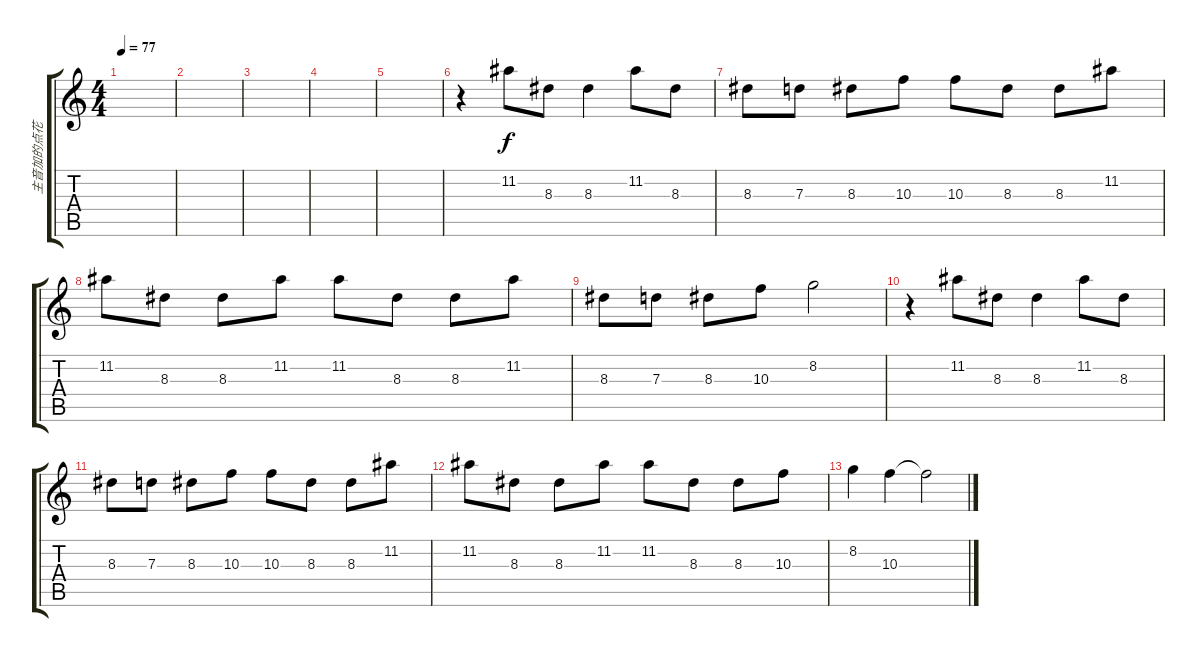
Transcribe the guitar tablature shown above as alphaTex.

\track ("主音加的点花" "主音加的点花") {instrument electricguitarclean}
\staff {score tabs}
\tuning (E4 B3 G3 D3 A2 E2) {hide}
\ts (4 4)
\tempo 77
\clef g2
\ks c
|
|
|
|
|
r.4 11.2.8 8.3.8 8.3.4 11.2.8 8.3.8 |
8.3.8 7.3.8 8.3.8 10.3.8 10.3.8 8.3.8 8.3.8 11.2.8 |
11.2.8 8.3.8 8.3.8 11.2.8 11.2.8 8.3.8 8.3.8 11.2.8 |
8.3.8 7.3.8 8.3.8 10.3.8 8.2.2 |
r.4 11.2.8 8.3.8 8.3.4 11.2.8 8.3.8 |
8.3.8 7.3.8 8.3.8 10.3.8 10.3.8 8.3.8 8.3.8 11.2.8 |
11.2.8 8.3.8 8.3.8 11.2.8 11.2.8 8.3.8 8.3.8 10.3.8 |
8.2.4 10.3.4 10.3{t}.2
